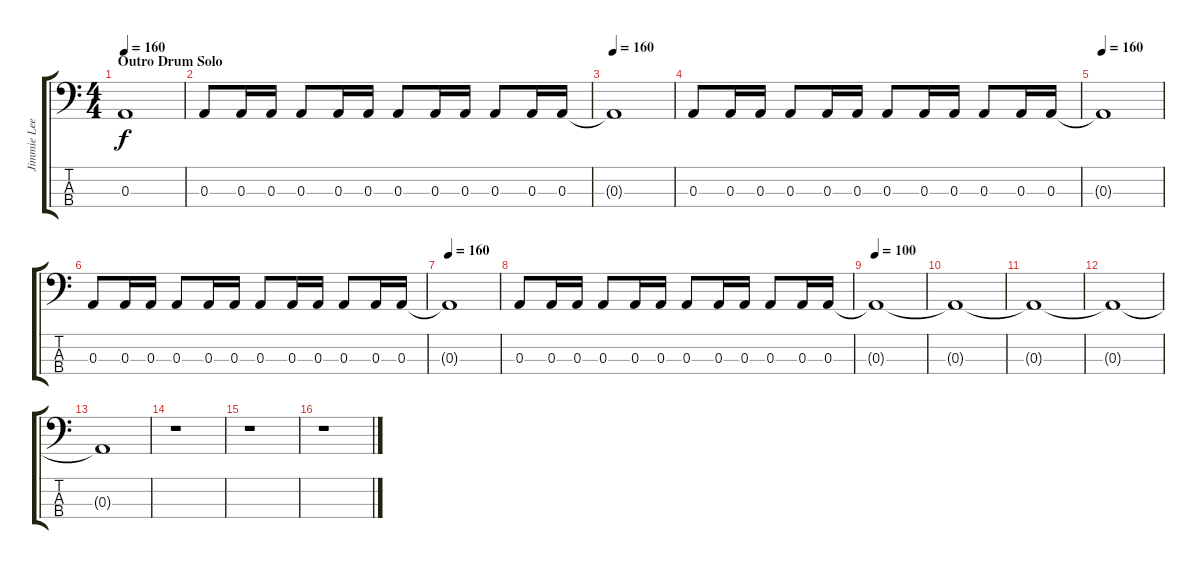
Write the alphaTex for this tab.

\track ("Jimmie Lee Sloas" "Jimmie Lee") {instrument electricbasspick}
\staff {score tabs}
\tuning (G2 D2 A1 E1) {hide}
\ts (4 4)
\section ("" "Outro Drum Solo")
\tempo 160
\clef f4
\ks c
0.3{t}.1{dy f} |
0.3.8 0.3.16 0.3.16 0.3.8 0.3.16 0.3.16 0.3.8 0.3.16 0.3.16 0.3.8 0.3.16 0.3.16 |
\tempo 160
0.3{t}.1 |
0.3.8 0.3.16 0.3.16 0.3.8 0.3.16 0.3.16 0.3.8 0.3.16 0.3.16 0.3.8 0.3.16 0.3.16 |
\tempo 160
0.3{t}.1 |
0.3.8 0.3.16 0.3.16 0.3.8 0.3.16 0.3.16 0.3.8 0.3.16 0.3.16 0.3.8 0.3.16 0.3.16 |
\tempo 160
0.3{t}.1 |
0.3.8 0.3.16 0.3.16 0.3.8 0.3.16 0.3.16 0.3.8 0.3.16 0.3.16 0.3.8 0.3.16 0.3.16 |
\tempo 100
0.3{t}.1 |
0.3{t}.1 |
0.3{t}.1 |
0.3{t}.1 |
0.3{t}.1 |
r.1 |
r.1 |
r.1
